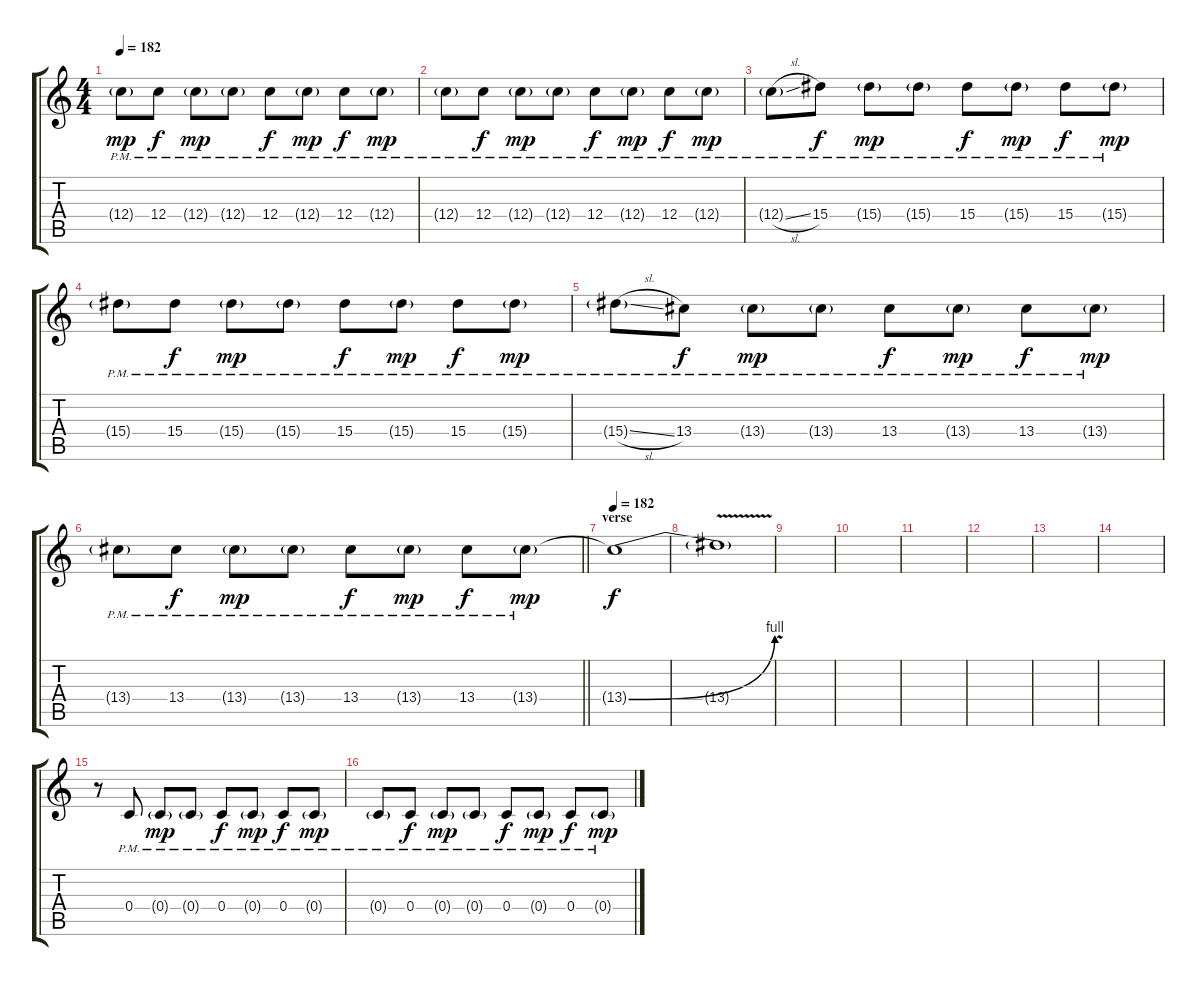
\track "" {instrument distortionguitar}
\staff {score tabs}
\tuning (D4 A3 F3 C3 G2 C2) {hide}
\ts (4 4)
\tempo 182
\clef g2
\ks c
12.4{g pm}.8{dy mp} 12.4{pm}.8{dy f} 12.4{g pm}.8{dy mp} 12.4{g pm}.8 12.4{pm}.8{dy f} 12.4{g pm}.8{dy mp} 12.4{pm}.8{dy f} 12.4{g pm}.8{dy mp} |
12.4{g pm}.8 12.4{pm}.8{dy f} 12.4{g pm}.8{dy mp} 12.4{g pm}.8 12.4{pm}.8{dy f} 12.4{g pm}.8{dy mp} 12.4{pm}.8{dy f} 12.4{g pm}.8{dy mp} |
12.4{sl g pm}.8 15.4{pm}.8{dy f} 15.4{g pm}.8{dy mp} 15.4{g pm}.8 15.4{pm}.8{dy f} 15.4{g pm}.8{dy mp} 15.4{pm}.8{dy f} 15.4{g pm}.8{dy mp} |
15.4{g pm}.8 15.4{pm}.8{dy f} 15.4{g pm}.8{dy mp} 15.4{g pm}.8 15.4{pm}.8{dy f} 15.4{g pm}.8{dy mp} 15.4{pm}.8{dy f} 15.4{g pm}.8{dy mp} |
15.4{sl g pm}.8 13.4{pm}.8{dy f} 13.4{g pm}.8{dy mp} 13.4{g pm}.8 13.4{pm}.8{dy f} 13.4{g pm}.8{dy mp} 13.4{pm}.8{dy f} 13.4{g pm}.8{dy mp} |
\barLineRight lightlight
13.4{g pm}.8 13.4{pm}.8{dy f} 13.4{g pm}.8{dy mp} 13.4{g pm}.8 13.4{pm}.8{dy f} 13.4{g pm}.8{dy mp} 13.4{pm}.8{dy f} 13.4{g pm}.8{dy mp} |
\section ("" "verse")
\tempo 182
13.4{be (bend 0 0 60 4) t}.1{dy f volume 0} |
13.4{v t}.1 |
|
|
|
|
|
|
r.8{volume 12} 0.4{pm}.8 0.4{g pm}.8{dy mp} 0.4{g pm}.8 0.4{pm}.8{dy f} 0.4{g pm}.8{dy mp} 0.4{pm}.8{dy f} 0.4{g pm}.8{dy mp} |
0.4{g pm}.8 0.4{pm}.8{dy f} 0.4{g pm}.8{dy mp} 0.4{g pm}.8 0.4{pm}.8{dy f} 0.4{g pm}.8{dy mp} 0.4{pm}.8{dy f} 0.4{g pm}.8{dy mp}
